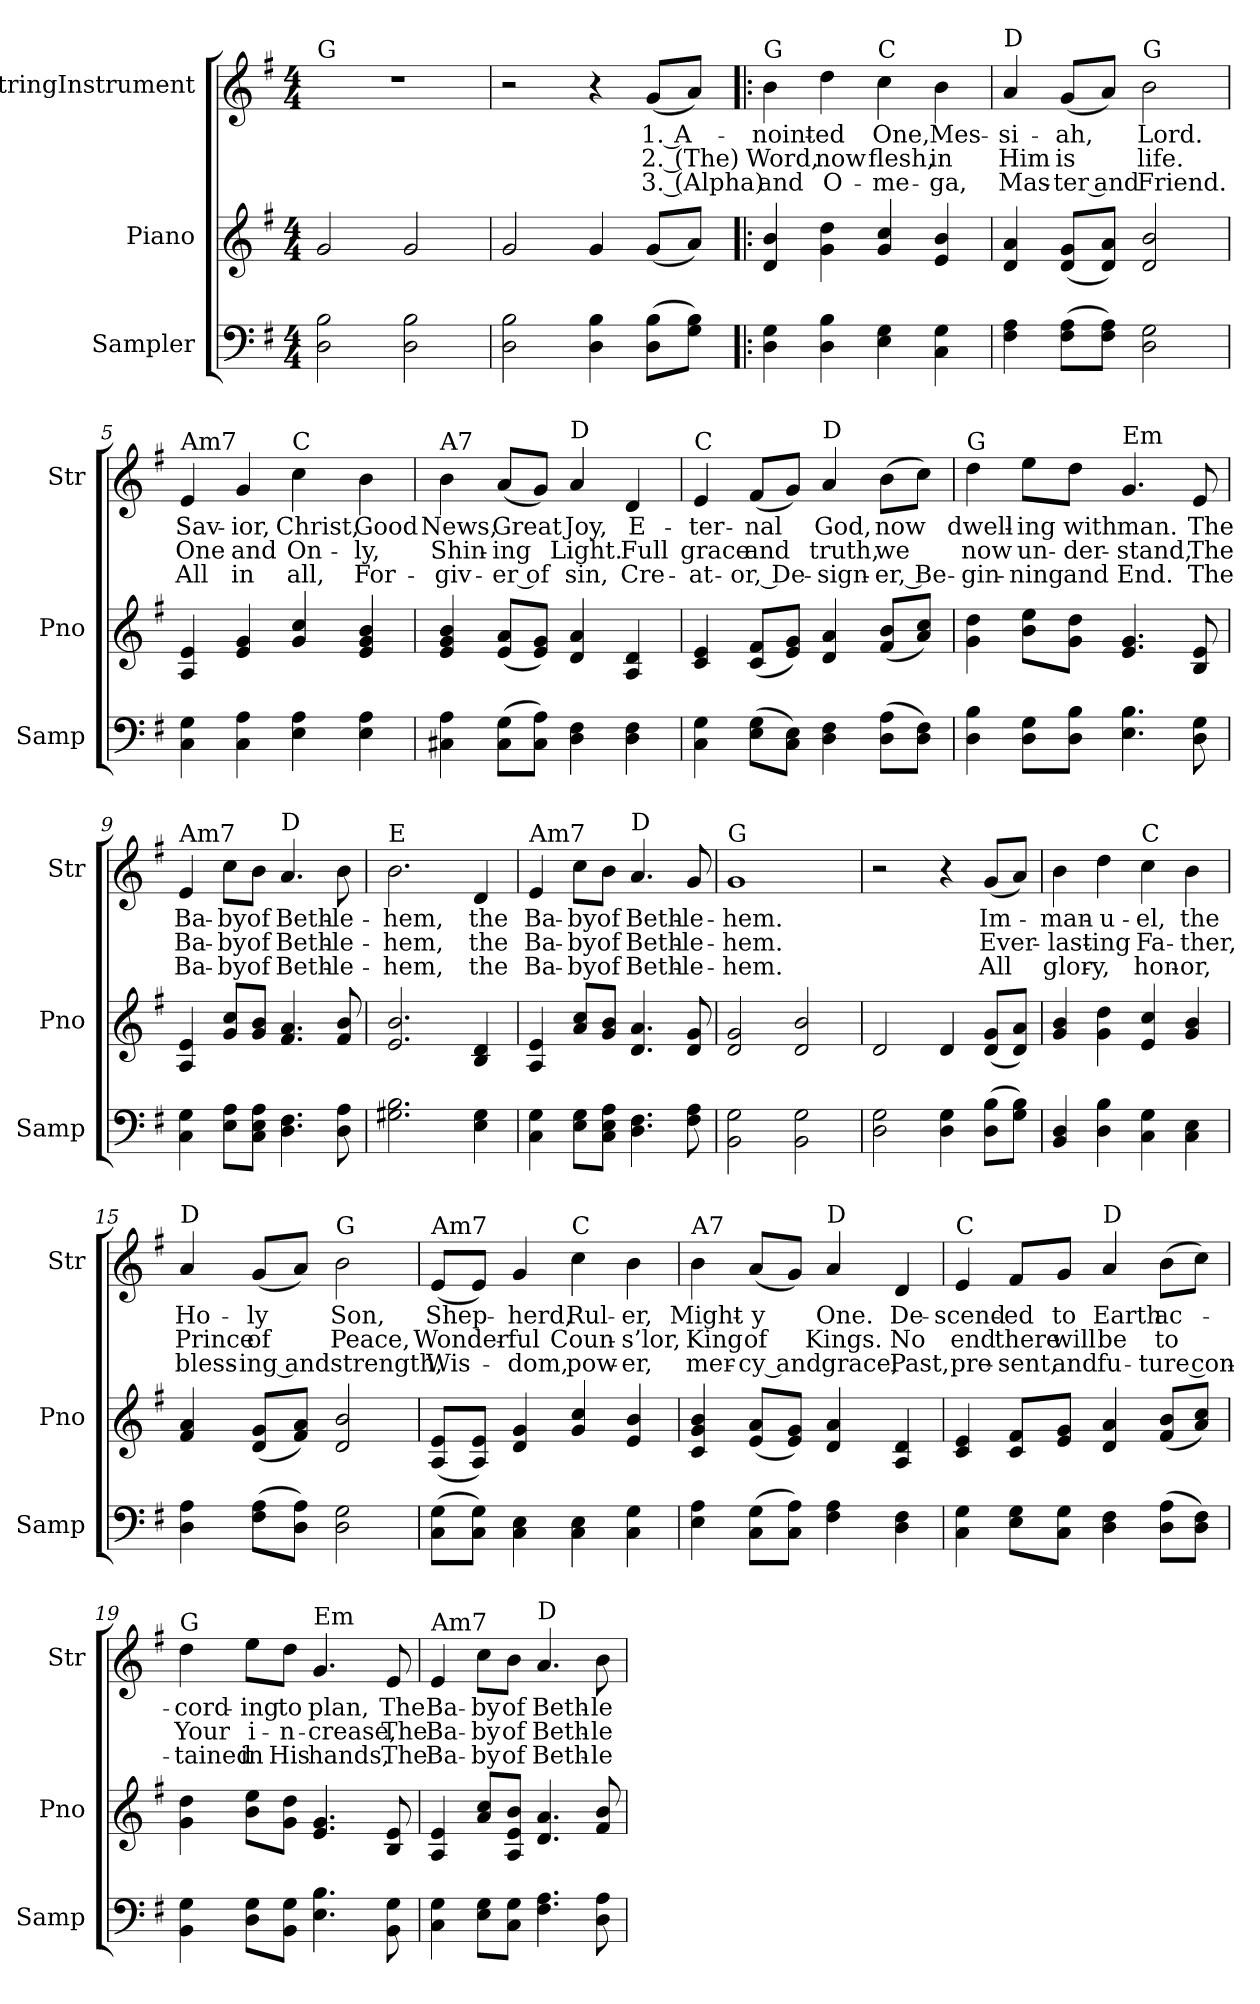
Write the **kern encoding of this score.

**kern	**kern	**kern	**text	**text	**text
*part3	*part2	*part1	*part1	*part1	*part1
*staff3	*staff2	*staff1	*staff1	*staff1	*staff1
*I"Sampler	*I"Piano	*I"StringInstrument	*	*	*
*I'Samp	*I'Pno	*I'Str	*	*	*
*clefF4	*clefG2	*clefG2	*	*	*
*k[f#]	*k[f#]	*k[f#]	*	*	*
*G:	*G:	*G:	*	*	*
*M4/4	*M4/4	*M4/4	*	*	*
=1	=1	=1	=1	=1	=1
!	!	!LO:TX:t=G	!	!	!
2D 2B	2g	1r	.	.	.
2D 2B	2g	.	.	.	.
=2	=2	=2	=2	=2	=2
2D 2B	2g	2r	.	.	.
4D 4B	4g	4r	.	.	.
(8D\ 8B\L	(8g/L	(8g/L	1. A-	2. (The)	3. (Alpha)
8G\ 8B\J)	8a/J)	8a/J)	.	.	.
=3!|:	=3!|:	=3!|:	=3!|:	=3!|:	=3!|:
!	!	!LO:TX:t=G	!	!	!
4D 4G	4d 4b	4b	-noint-	Word,	and
4D 4B	4g 4dd	4dd	-ed	now	O-
!	!	!LO:TX:t=C	!	!	!
4E 4G	4g 4cc	4cc	One,	flesh,	-me-
4C 4G	4e 4b	4b	Mes-	in	-ga,
=4	=4	=4	=4	=4	=4
!	!	!LO:TX:t=D	!	!	!
4F# 4A	4d 4a	4a	-si-	Him	Mas-
(8F#\ 8A\L	(8d/ 8g/L	(8g/L	-ah,	is	-ter and
8F#\ 8A\J)	8d/ 8a/J)	8a/J)	.	.	.
!	!	!LO:TX:t=G	!	!	!
2D 2G	2d 2b	2b	Lord.	life.	Friend.
=5	=5	=5	=5	=5	=5
!	!	!LO:TX:t=Am7	!	!	!
4C 4G	4A 4e	4e	Sav-	One	All
4C 4A	4e 4g	4g	-ior,	and	in
!	!	!LO:TX:t=C	!	!	!
4E 4A	4g 4cc	4cc	Christ,	On-	all,
4E 4A	4e 4g 4b	4b	Good	-ly,	For-
=6	=6	=6	=6	=6	=6
!	!	!LO:TX:t=A7	!	!	!
4C#X 4A	4e 4g 4b	4b	News,	Shin-	-giv-
(8C#\ 8G\L	(8e/ 8a/L	(8a/L	Great	-ing	-er of
8C#\ 8A\J)	8e/ 8g/J)	8g/J)	.	.	.
!	!	!LO:TX:t=D	!	!	!
4D 4F#	4d 4a	4a	Joy,	Light.	sin,
4D 4F#	4A 4d	4d	E-	Full	Cre-
=7	=7	=7	=7	=7	=7
!	!	!LO:TX:t=C	!	!	!
4C 4G	4c 4e	4e	-ter-	grace	-at-
(8E\ 8G\L	(8c/ 8f#/L	(8f#/L	-nal	and	-or, De-
8C\ 8E\J)	8e/ 8g/J)	8g/J)	.	.	.
!	!	!LO:TX:t=D	!	!	!
4D 4F#	4d 4a	4a	God,	truth,	-sign-
(8D\ 8A\L	(8f#/ 8b/L	(8b\L	now	we	-er, Be-
8D\ 8F#\J)	8a/ 8cc/J)	8cc\J)	.	.	.
=8	=8	=8	=8	=8	=8
!	!	!LO:TX:t=G	!	!	!
4D 4B	4g 4dd	4dd	dwell-	now	-gin-
8D\ 8G\L	8b\ 8ee\L	8ee\L	-ing	un-	-ning
8D\ 8B\J	8g\ 8dd\J	8dd\J	with	-der-	and
!	!	!LO:TX:t=Em	!	!	!
4.E 4.B	4.e 4.g	4.g	man.	-stand,	End.
8D 8G	8B 8e	8e	The	The	The
=9	=9	=9	=9	=9	=9
!	!	!LO:TX:t=Am7	!	!	!
4C 4G	4A 4e	4e	Ba-	Ba-	Ba-
8E\ 8A\L	8g/ 8cc/L	8cc\L	-by	-by	-by
8C\ 8E\ 8A\J	8g/ 8b/J	8b\J	of	of	of
!	!	!LO:TX:t=D	!	!	!
4.D 4.F#	4.f# 4.a	4.a	Beth-	Beth-	Beth-
8D 8A	8f# 8b	8b	-le-	-le-	-le-
=10	=10	=10	=10	=10	=10
!	!	!LO:TX:t=E	!	!	!
2.G#X 2.B	2.e 2.b	2.b	-hem,	-hem,	-hem,
4E 4G#	4B 4d	4d	the	the	the
=11	=11	=11	=11	=11	=11
!	!	!LO:TX:t=Am7	!	!	!
4C 4G	4A 4e	4e	Ba-	Ba-	Ba-
8E\ 8G\L	8a/ 8cc/L	8cc\L	-by	-by	-by
8C\ 8E\ 8A\J	8g/ 8b/J	8b\J	of	of	of
!	!	!LO:TX:t=D	!	!	!
4.D 4.F#	4.d 4.a	4.a	Beth-	Beth-	Beth-
8F# 8A	8d 8g	8g	-le-	-le-	-le-
=12	=12	=12	=12	=12	=12
!	!	!LO:TX:t=G	!	!	!
2BB 2G	2d 2g	1g	-hem.	-hem.	-hem.
2BB 2G	2d 2b	.	.	.	.
=13	=13	=13	=13	=13	=13
2D 2G	2d	2r	.	.	.
4D 4G	4d	4r	.	.	.
(8D\ 8B\L	(8d/ 8g/L	(8g/L	Im-	Ever-	All
8G\ 8B\J)	8d/ 8a/J)	8a/J)	.	.	.
=14	=14	=14	=14	=14	=14
4BB 4D	4g 4b	4b	-man-	-last-	glor-
4D 4B	4g 4dd	4dd	-u-	-ing	-y,
!	!	!LO:TX:t=C	!	!	!
4C 4G	4e 4cc	4cc	-el,	Fa-	hon-
4C 4E	4g 4b	4b	the	-ther,	-or,
=15	=15	=15	=15	=15	=15
!	!	!LO:TX:t=D	!	!	!
4D 4A	4f# 4a	4a	Ho-	Prince	bless-
(8F#\ 8A\L	(8d/ 8g/L	(8g/L	-ly	of	-ing and
8D\ 8A\J)	8f#/ 8a/J)	8a/J)	.	.	.
!	!	!LO:TX:t=G	!	!	!
2D 2G	2d 2b	2b	Son,	Peace,	strength,
=16	=16	=16	=16	=16	=16
!	!	!LO:TX:t=Am7	!	!	!
(8C\ 8G\L	(8A/ 8e/L	(8e/L	Shep-	Wonder-	Wis-
8C\ 8G\J)	8A/ 8e/J)	8e/J)	.	.	.
4C 4E	4d 4g	4g	-herd,	-ful	-dom,
!	!	!LO:TX:t=C	!	!	!
4C 4E	4g 4cc	4cc	Rul-	Coun-	pow-
4C 4G	4e 4b	4b	-er,	-s’lor,	-er,
=17	=17	=17	=17	=17	=17
!	!	!LO:TX:t=A7	!	!	!
4E 4A	4c 4g 4b	4b	Might-	King	mer-
(8C\ 8G\L	(8e/ 8a/L	(8a/L	-y	of	-cy and
8C\ 8A\J)	8e/ 8g/J)	8g/J)	.	.	.
!	!	!LO:TX:t=D	!	!	!
4F# 4A	4d 4a	4a	One.	Kings.	grace,
4D 4F#	4A 4d	4d	De-	No	Past,
=18	=18	=18	=18	=18	=18
!	!	!LO:TX:t=C	!	!	!
4C 4G	4c 4e	4e	-scend-	end	pre-
8E\ 8G\L	8c/ 8f#/L	8f#/L	-ed	there	-sent,
8C\ 8G\J	8e/ 8g/J	8g/J	to	will	and
!	!	!LO:TX:t=D	!	!	!
4D 4F#	4d 4a	4a	Earth	be	fu-
(8D\ 8A\L	(8f#/ 8b/L	(8b\L	ac-	to	-ture con-
8D\ 8F#\J)	8a/ 8cc/J)	8cc\J)	.	.	.
=19	=19	=19	=19	=19	=19
!	!	!LO:TX:t=G	!	!	!
4BB 4G	4g 4dd	4dd	-cord-	Your	-tained
8D\ 8G\L	8b\ 8ee\L	8ee\L	-ing	i-	in
8BB\ 8G\J	8g\ 8dd\J	8dd\J	to	-n-	His
!	!	!LO:TX:t=Em	!	!	!
4.E 4.B	4.e 4.g	4.g	plan,	-crease,	hands,
8BB 8G	8B 8e	8e	The	The	The
=20	=20	=20	=20	=20	=20
!	!	!LO:TX:t=Am7	!	!	!
4C 4G	4A 4e	4e	Ba-	Ba-	Ba-
8E\ 8G\L	8a/ 8cc/L	8cc\L	-by	-by	-by
8C\ 8G\J	8A/ 8e/ 8b/J	8b\J	of	of	of
!	!	!LO:TX:t=D	!	!	!
4.F# 4.A	4.d 4.a	4.a	Beth-	Beth-	Beth-
8D 8A	8f# 8b	8b	-le-	-le-	-le-
=	=	=	=	=	=
*-	*-	*-	*-	*-	*-
